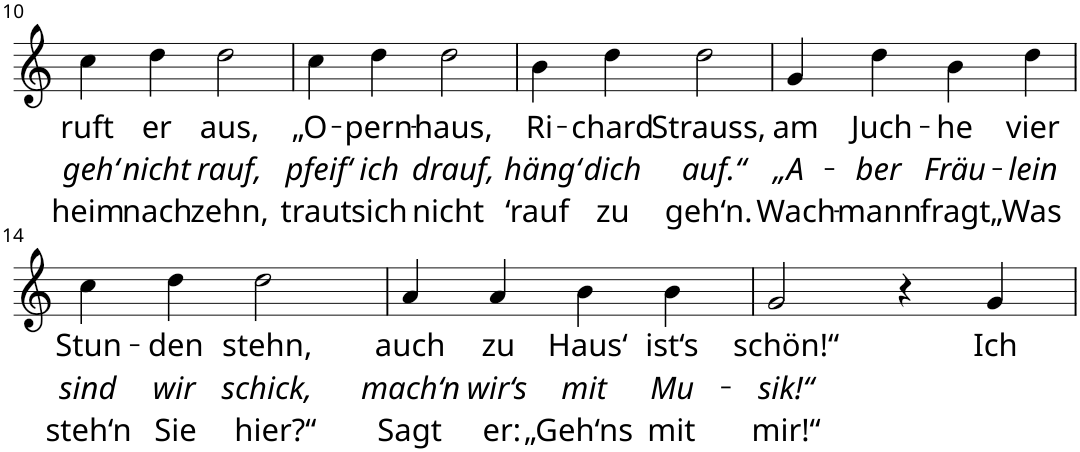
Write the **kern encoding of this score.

**kern	**text	**text	**text
*part1	*part1	*part1	*part1
*staff1	*staff1	*staff1	*staff1
*I"Stimme	*	*	*
*I'St.	*	*	*
!!LO:PB:g=z
*clefG2	*	*	*
*k[]	*	*	*
*M2/2	*	*	*
*met(c|)	*	*	*
=10	=10	=10	=10
!	!LO:LY:b	!LO:LY:b	!LO:LY:b
4cc\	ruft	geh‘	heim
!	!LO:LY:b	!LO:LY:b	!LO:LY:b
4dd\	er	nicht	nach
!	!LO:LY:b	!LO:LY:b	!LO:LY:b
2dd\	aus,	rauf,	zehn,
=11	=11	=11	=11
!	!LO:LY:b	!LO:LY:b	!LO:LY:b
4cc\	„O-	pfeif‘	traut
!	!LO:LY:b	!LO:LY:b	!LO:LY:b
4dd\	-pern-	ich	sich
!	!LO:LY:b	!LO:LY:b	!LO:LY:b
2dd\	-haus,	drauf,	nicht
=12	=12	=12	=12
!	!LO:LY:b	!LO:LY:b	!LO:LY:b
4b\	Ri-	häng‘	‘rauf
!	!LO:LY:b	!LO:LY:b	!LO:LY:b
4dd\	-chard	dich	zu
!	!LO:LY:b	!LO:LY:b	!LO:LY:b
2dd\	Strauss,	auf.“	geh‘n.
=13	=13	=13	=13
!	!LO:LY:b	!LO:LY:b	!LO:LY:b
4g/	am	„A-	Wach-
!	!LO:LY:b	!LO:LY:b	!LO:LY:b
4dd\	Juch-	-ber	-mann
!	!LO:LY:b	!LO:LY:b	!LO:LY:b
4b\	-he	Fräu-	fragt
!	!LO:LY:b	!LO:LY:b	!LO:LY:b
4dd\	vier	-lein	„Was
!!LO:LB:g=z
=14	=14	=14	=14
!	!LO:LY:b	!LO:LY:b	!LO:LY:b
4cc\	Stun-	sind	steh‘n
!	!LO:LY:b	!LO:LY:b	!LO:LY:b
4dd\	-den	wir	Sie
!	!LO:LY:b	!LO:LY:b	!LO:LY:b
2dd\	stehn,	schick,	hier?“
=15	=15	=15	=15
!	!LO:LY:b	!LO:LY:b	!LO:LY:b
4a/	auch	mach‘n	Sagt
!	!LO:LY:b	!LO:LY:b	!LO:LY:b
4a/	zu	wir‘s	er:
!	!LO:LY:b	!LO:LY:b	!LO:LY:b
4b\	Haus‘	mit	„Geh‘ns
!	!LO:LY:b	!LO:LY:b	!LO:LY:b
4b\	ist‘s	Mu-	mit
=16	=16	=16	=16
!	!LO:LY:b	!LO:LY:b	!LO:LY:b
2g/	schön!“	-sik!“	mir!“
4r	.	.	.
!	!LO:LY:b	!	!
4g/	Ich	.	.
=	=	=	=
*-	*-	*-	*-
